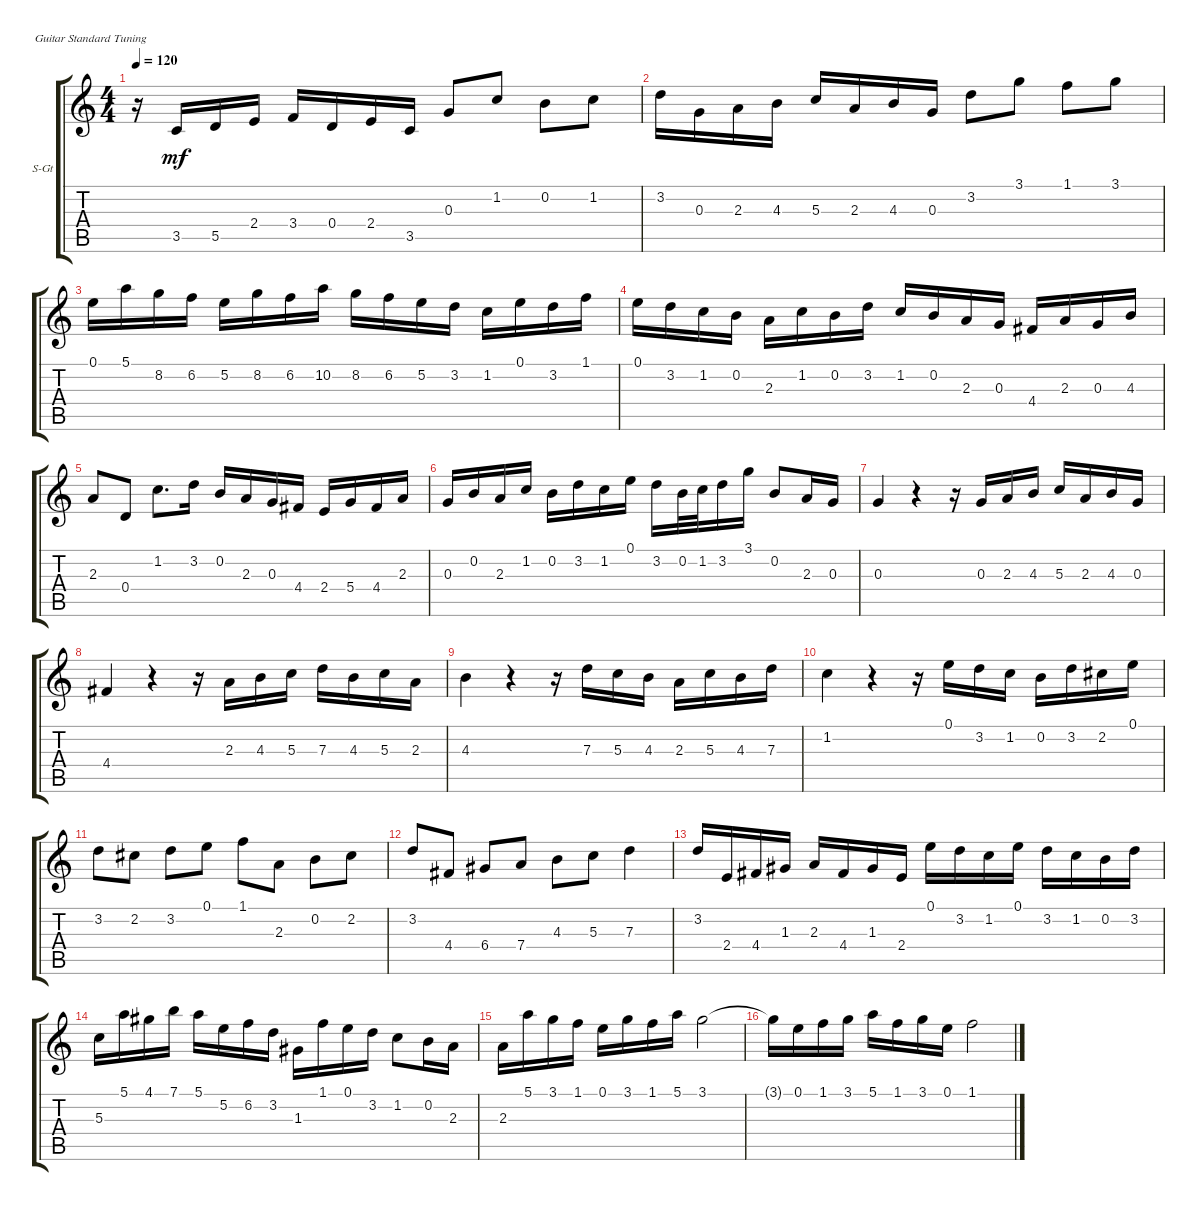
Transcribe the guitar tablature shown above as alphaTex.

\defaultSystemsLayout 4
\bracketExtendMode groupsimilarinstruments
\firstSystemTrackNameOrientation horizontal
\otherSystemsTrackNameOrientation horizontal
\track ("Steel Guitar" "S-Gt") {instrument acousticguitarsteel}
\staff {score tabs}
\tuning (E4 B3 G3 D3 A2 E2)
\ts (4 4)
\scale
0.54717
\tempo 120
\accidentals auto
\clef g2
\ottava regular
\simile none
\scale
0.557411
\ks c
r.16{dy mf instrument acousticguitarsteel} 3.5.16 5.5.16 2.4.16 3.4.16 0.4.16 2.4.16 3.5.16 0.3.8 1.2.8 0.2.8 1.2.8 |
\scale
0.45283
\scale
0.442589 3.2.16 0.3.16 2.3.16 4.3.16 5.3.16 2.3.16 4.3.16 0.3.16 3.2.8 3.1.8 1.1.8 3.1.8 |
\scale
0.4125 0.1.16 5.1.16 8.2.16 6.2.16 5.2.16 8.2.16 6.2.16 10.2.16 8.2.16 6.2.16 5.2.16 3.2.16 1.2.16 0.1.16 3.2.16 1.1.16 |
\scale
0.5875 0.1.16 3.2.16 1.2.16 0.2.16 2.3.16 1.2.16 0.2.16 3.2.16 1.2.16 0.2.16 2.3.16 0.3.16 4.4.16 2.3.16 0.3.16 4.3.16 |
\scale
0.46875 2.3.8 0.4.8 1.2.8{d} 3.2.16 0.2.16 2.3.16 0.3.16 4.4.16 2.4.16 5.4.16 4.4.16 2.3.16 |
\scale
0.53125 0.3.16 0.2.16 2.3.16 1.2.16 0.2.16 3.2.16 1.2.16 0.1.16 3.2.16 0.2.32 1.2.32 3.2.16 3.1.16 0.2.8 2.3.16 0.3.16 |
\scale
0.5 0.3.4 r.4 r.16 0.3.16 2.3.16 4.3.16 5.3.16 2.3.16 4.3.16 0.3.16 |
\scale
0.5 4.4.4 r.4 r.16 2.3.16 4.3.16 5.3.16 7.3.16 4.3.16 5.3.16 2.3.16 |
\scale
0.48913 4.3.4 r.4 r.16 7.3.16 5.3.16 4.3.16 2.3.16 5.3.16 4.3.16 7.3.16 |
\scale
0.51087 1.2.4 r.4 r.16 0.1.16 3.2.16 1.2.16 0.2.16 3.2.16 2.2.16 0.1.16 |
\scale
0.5 3.2.8 2.2.8 3.2.8 0.1.8 1.1.8 2.3.8 0.2.8 2.2.8 |
\scale
0.5 3.2.8 4.4.8 6.4.8 7.4.8 4.3.8 5.3.8 7.3.4 |
\scale
0.48913 3.2.16 2.4.16 4.4.16 1.3.16 2.3.16 4.4.16 1.3.16 2.4.16 0.1.16 3.2.16 1.2.16 0.1.16 3.2.16 1.2.16 0.2.16 3.2.16 |
\scale
0.51087 5.3.16 5.1.16 4.1.16 7.1.16 5.1.16 5.2.16 6.2.16 3.2.16 1.3.16 1.1.16 0.1.16 3.2.16 1.2.8 0.2.16 2.3.16 |
\scale
0.576923 2.3.16 5.1.16 3.1.16 1.1.16 0.1.16 3.1.16 1.1.16 5.1.16 3.1.2 |
\scale
0.423077 3.1{t}.16 0.1.16 1.1.16 3.1.16 5.1.16 1.1.16 3.1.16 0.1.16 1.1.2
